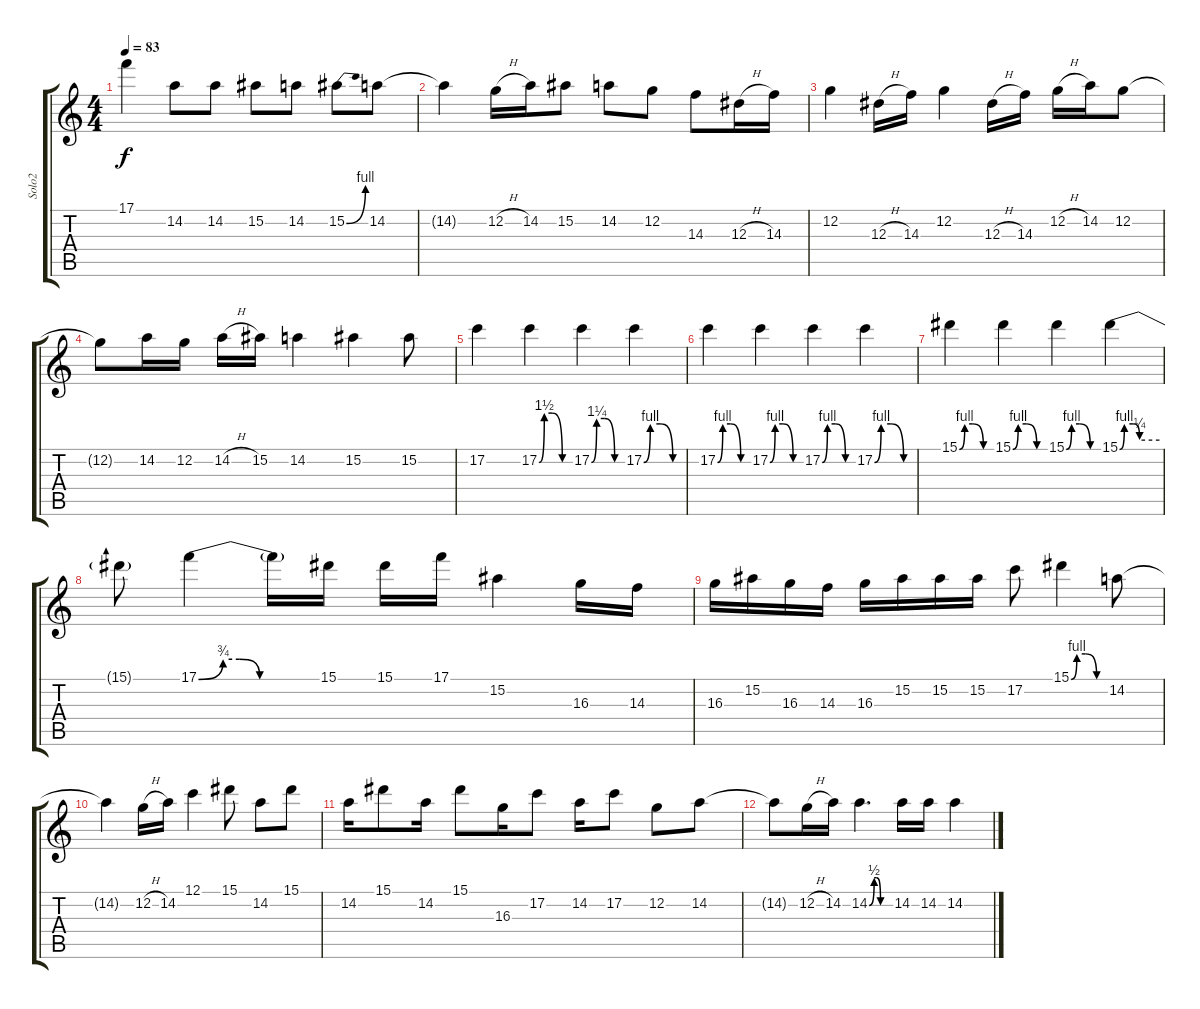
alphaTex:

\track ("Solo2" "Solo2") {instrument overdrivenguitar}
\staff {score tabs}
\tuning (C4 G3 Eb3 Bb2 F2 C2) {hide}
\ts (4 4)
\tempo 83
\clef g2
\ks c
17.1.4{dy f} 14.2.8 14.2.8 15.2.8 14.2.8 15.2{be (bend 0 0 60 4)}.8 14.2.8 |
14.2{t}.4 12.2{h}.16 14.2.16 15.2.8 14.2.8 12.2.8 14.3.8 12.3{h}.16 14.3.16 |
12.2.4{volume 4} 12.3{h}.16 14.3.16 12.2.4 12.3{h}.16 14.3.16 12.2{h}.16 14.2.16 12.2.8 |
12.2{t}.8 14.2.16 12.2.16 14.2{h}.16 15.2.16 14.2.4 15.2.4 15.2.8 |
17.2.4 17.2{be (custom 0 0 10 6 25 6 45 0 60 0)}.4 17.2{be (custom 0 0 10 5 25 5 45 0 60 0)}.4 17.2{be (custom 0 0 10 4 25 4 45 0 60 0)}.4 |
17.2{be (custom 0 0 10 4 25 4 45 0 60 0)}.4 17.2{be (custom 0 0 10 4 25 4 45 0 60 0)}.4 17.2{be (custom 0 0 10 4 25 4 45 0 60 0)}.4 17.2{be (custom 0 0 10 4 25 4 45 0 60 0)}.4 |
15.1{be (custom 0 0 10 4 25 4 45 0 60 0)}.4{volume 2} 15.1{be (custom 0 0 10 4 25 4 45 0 60 0)}.4 15.1{be (custom 0 0 10 4 25 4 45 0 60 0)}.4 15.1{be (custom 0 0 7 4 20 4 30 1 60 1)}.4 |
15.1{t}.8 17.1{be (custom 0 0 12 3 20 3 30 0 60 0)}.4 17.1{t}.16 15.1.16 15.1.16 17.1.16 15.2.4 16.3.16 14.3.16 |
16.3.16 15.2.16 16.3.16 14.3.16 16.3.16 15.2.16 15.2.16 15.2.16 17.2.8 15.1{be (custom 0 0 10 4 25 4 45 0 60 0)}.4 14.2.8 |
14.2{t}.4 12.2{h}.16 14.2.16 12.1.4 15.1.8 14.2.8 15.1.8 |
14.2.16{volume 0} 15.1.8 14.2.16 15.1.8 16.3.16 17.2.8 14.2.16 17.2.8 12.2.8 14.2.8 |
14.2{t}.8 12.2{h}.16 14.2.16 14.2{be (custom 0 0 14 2 21 2 32 0 60 0)}.4{d} 14.2.16 14.2.16 14.2.4
